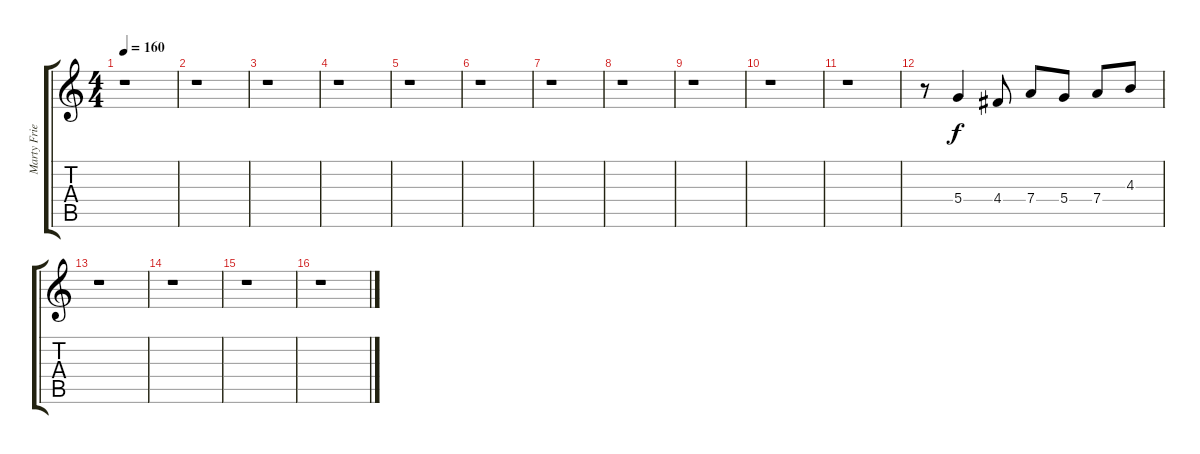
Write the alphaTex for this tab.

\track ("Marty Friedman" "Marty Frie") {instrument distortionguitar}
\staff {score tabs}
\tuning (E4 B3 G3 D3 A2 E2) {hide}
\ts (4 4)
\tempo 160
\clef g2
\ks c
r.1{dy f} |
r.1 |
r.1 |
r.1 |
r.1 |
r.1 |
r.1 |
r.1 |
r.1 |
r.1 |
r.1 |
r.8 5.4.4 4.4.8 7.4.8 5.4.8 7.4.8 4.3.8 |
r.1 |
r.1 |
r.1 |
r.1
